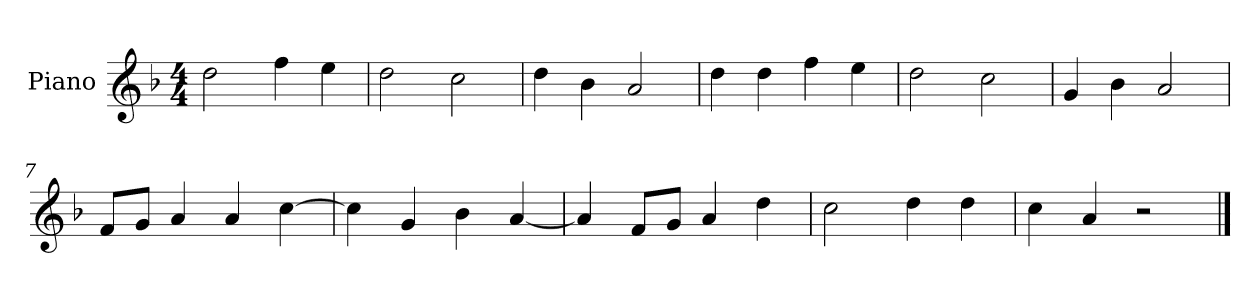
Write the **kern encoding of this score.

**kern
*part1
*staff1
*I"Piano
*I'P-no
*clefG2
*k[b-]
*M4/4
*MM90
=1
2dd\
4ff\
4ee\
=2
2dd\
2cc\
=3
4dd\
4b-\
2a/
=4
4dd\
4dd\
4ff\
4ee\
=5
2dd\
2cc\
=6
4g/
4b-\
2a/
=7
8f/L
8g/J
4a/
4a/
[4cc\
=8
4cc\]
4g/
4b-\
[4a/
=9
4a/]
8f/L
8g/J
4a/
4dd\
!!LO:LB:g=z
=10
2cc\
4dd\
4dd\
=11
4cc\
4a/
2r
==
*-
